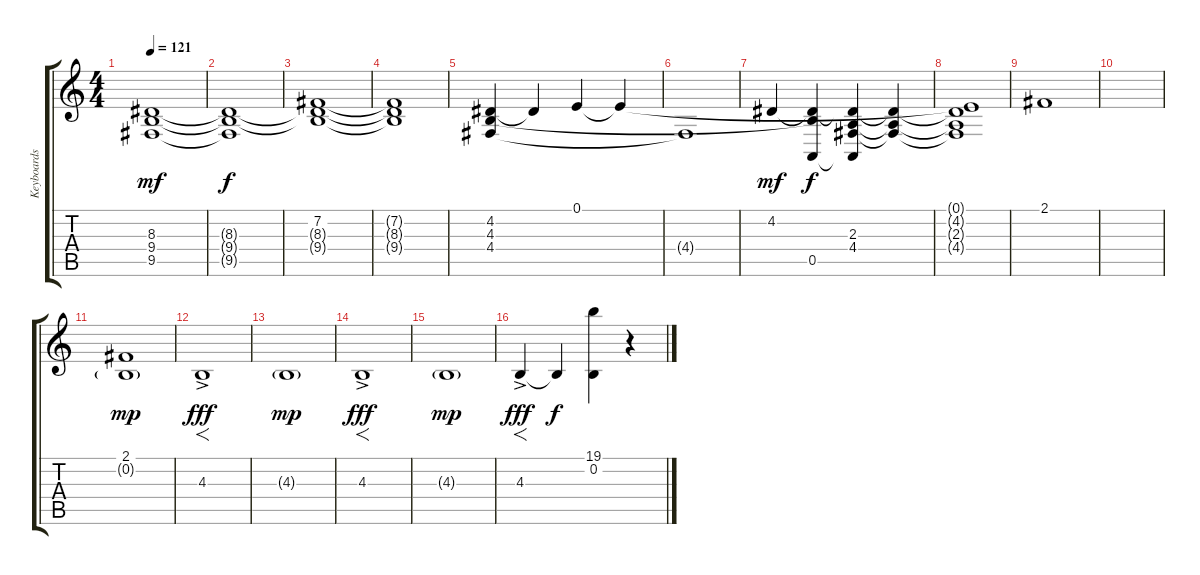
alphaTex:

\track ("Keyboards" "Keyboards") {instrument synthstrings2}
\staff {score tabs}
\tuning (E4 B3 G3 D3 A2 E2) {hide}
\ts (4 4)
\tempo 121
\clef g2
\ks c
(8.3 9.4 9.5).1{dy mf} |
(8.3{t} 9.4{t} 9.5{t}).1{dy f} |
(7.2{t} 8.3{t} 9.4{t}).1 |
(7.2{t} 8.3{t} 9.4{t}).1 |
(4.2 4.3 4.4).4 4.2{t}.4 0.1.4 0.1{t}.4 |
4.4{t}.1 |
4.2.4{dy mf} (4.2{t} 4.3{t} 0.5).4{dy f} (4.2{t} 2.3 4.4 0.5{t}).4 (4.2{t} 2.3{t} 4.4{t}).4 |
(0.1{t} 4.2{t} 2.3{t} 4.4{t}).1 |
2.1.1 |
|
(2.1 0.2{g}).1{dy mp volume 8} |
4.3{ac}.1{f dy fff volume 5} |
4.3{g}.1{dy mp volume 11} |
4.3{ac}.1{f dy fff volume 9} |
4.3{g}.1{dy mp volume 11} |
4.3{ac}.4{f dy fff volume 9} 4.3{t}.4{dy f} (19.1 0.2).4 r.4
